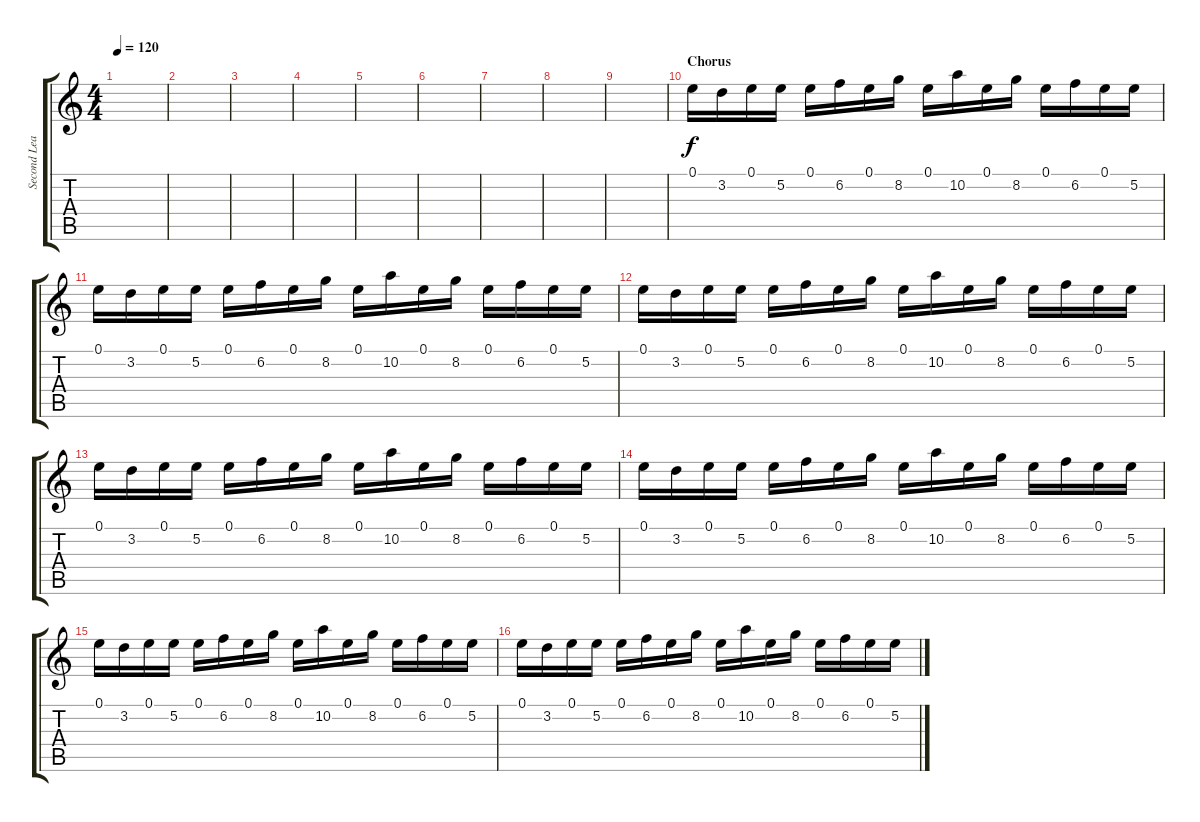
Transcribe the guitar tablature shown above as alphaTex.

\track ("Second Lead" "Second Lea") {instrument overdrivenguitar}
\staff {score tabs}
\tuning (E4 B3 G3 D3 A2 E2) {hide}
\ts (4 4)
\tempo 120
\clef g2
\ks c
|
|
|
|
|
|
|
|
|
\section ("" "Chorus")
0.1.16 3.2.16 0.1.16 5.2.16 0.1.16 6.2.16 0.1.16 8.2.16 0.1.16 10.2.16 0.1.16 8.2.16 0.1.16 6.2.16 0.1.16 5.2.16 |
0.1.16 3.2.16 0.1.16 5.2.16 0.1.16 6.2.16 0.1.16 8.2.16 0.1.16 10.2.16 0.1.16 8.2.16 0.1.16 6.2.16 0.1.16 5.2.16 |
0.1.16 3.2.16 0.1.16 5.2.16 0.1.16 6.2.16 0.1.16 8.2.16 0.1.16 10.2.16 0.1.16 8.2.16 0.1.16 6.2.16 0.1.16 5.2.16 |
0.1.16 3.2.16 0.1.16 5.2.16 0.1.16 6.2.16 0.1.16 8.2.16 0.1.16 10.2.16 0.1.16 8.2.16 0.1.16 6.2.16 0.1.16 5.2.16 |
0.1.16 3.2.16 0.1.16 5.2.16 0.1.16 6.2.16 0.1.16 8.2.16 0.1.16 10.2.16 0.1.16 8.2.16 0.1.16 6.2.16 0.1.16 5.2.16 |
0.1.16 3.2.16 0.1.16 5.2.16 0.1.16 6.2.16 0.1.16 8.2.16 0.1.16 10.2.16 0.1.16 8.2.16 0.1.16 6.2.16 0.1.16 5.2.16 |
0.1.16 3.2.16 0.1.16 5.2.16 0.1.16 6.2.16 0.1.16 8.2.16 0.1.16 10.2.16 0.1.16 8.2.16 0.1.16 6.2.16 0.1.16 5.2.16
